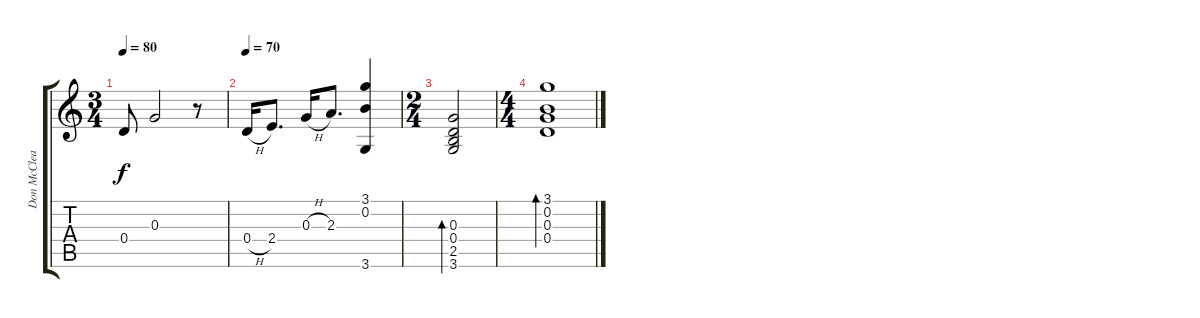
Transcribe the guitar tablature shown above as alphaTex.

\track ("Don McClean - Acoustic Guitar" "Don McClea") {instrument acousticguitarnylon}
\staff {score tabs}
\tuning (E4 B3 G3 D3 A2 E2) {hide}
\ts (3 4)
\tempo 80
\clef g2
\ks c
0.4.8{dy f} 0.3.2 r.8 |
\tempo 70
0.4{h}.16 2.4.8{d} 0.3{h}.16 2.3.8{d} (3.1 0.2 3.6).4 |
\ts (2 4)
(0.3 0.4 2.5 3.6).2{bd 60} |
\ts (4 4)
(3.1 0.2 0.3 0.4).1{bd 120}
